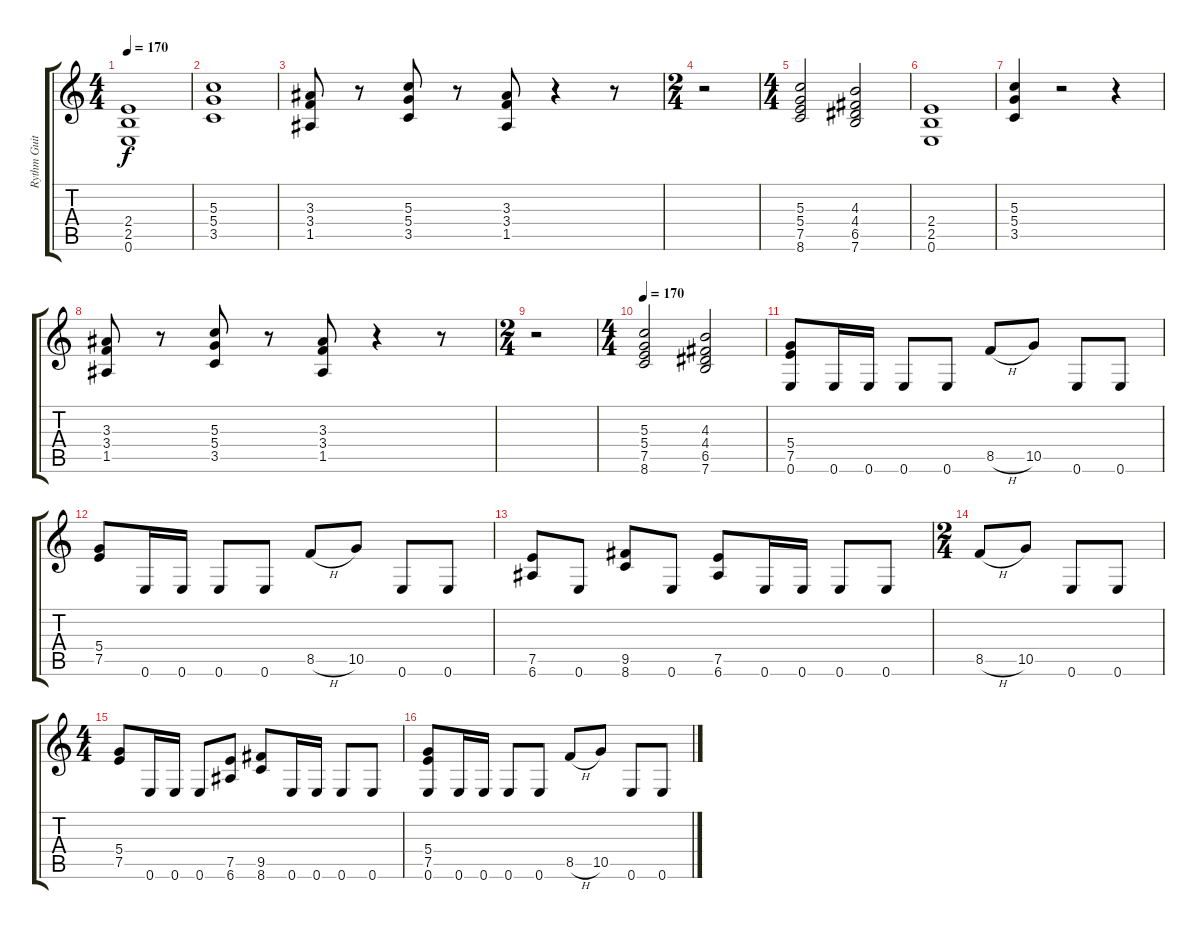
\track ("Rythm Guitar 1" "Rythm Guit") {instrument distortionguitar}
\staff {score tabs}
\tuning (E4 B3 G3 D3 A2 E2) {hide}
\ts (4 4)
\tempo 170
\clef g2
\ks c
(2.4 2.5 0.6).1{dy f} |
(5.3 5.4 3.5).1 |
(3.3 3.4 1.5).8 r.8 (5.3 5.4 3.5).8 r.8 (3.3 3.4 1.5).8 r.4 r.8 |
\ts (2 4)
r.2 |
\ts (4 4)
(5.3 5.4 7.5 8.6).2 (4.3 4.4 6.5 7.6).2 |
(2.4 2.5 0.6).1 |
(5.3 5.4 3.5).4 r.2 r.4 |
(3.3 3.4 1.5).8 r.8 (5.3 5.4 3.5).8 r.8 (3.3 3.4 1.5).8 r.4 r.8 |
\ts (2 4)
r.2 |
\ts (4 4)
\tempo 170
(5.3 5.4 7.5 8.6).2 (4.3 4.4 6.5 7.6).2 |
(5.4 7.5 0.6).8 0.6.16 0.6.16 0.6.8 0.6.8 8.5{h}.8 10.5.8 0.6.8 0.6.8 |
(5.4 7.5).8 0.6.16 0.6.16 0.6.8 0.6.8 8.5{h}.8 10.5.8 0.6.8 0.6.8 |
(7.5 6.6).8 0.6.8 (9.5 8.6).8 0.6.8 (7.5 6.6).8 0.6.16 0.6.16 0.6.8 0.6.8 |
\ts (2 4)
8.5{h}.8 10.5.8 0.6.8 0.6.8 |
\ts (4 4)
(5.4 7.5).8 0.6.16 0.6.16 0.6.8 (7.5 6.6).8 (9.5 8.6).8 0.6.16 0.6.16 0.6.8 0.6.8 |
(5.4 7.5 0.6).8 0.6.16 0.6.16 0.6.8 0.6.8 8.5{h}.8 10.5.8 0.6.8 0.6.8
